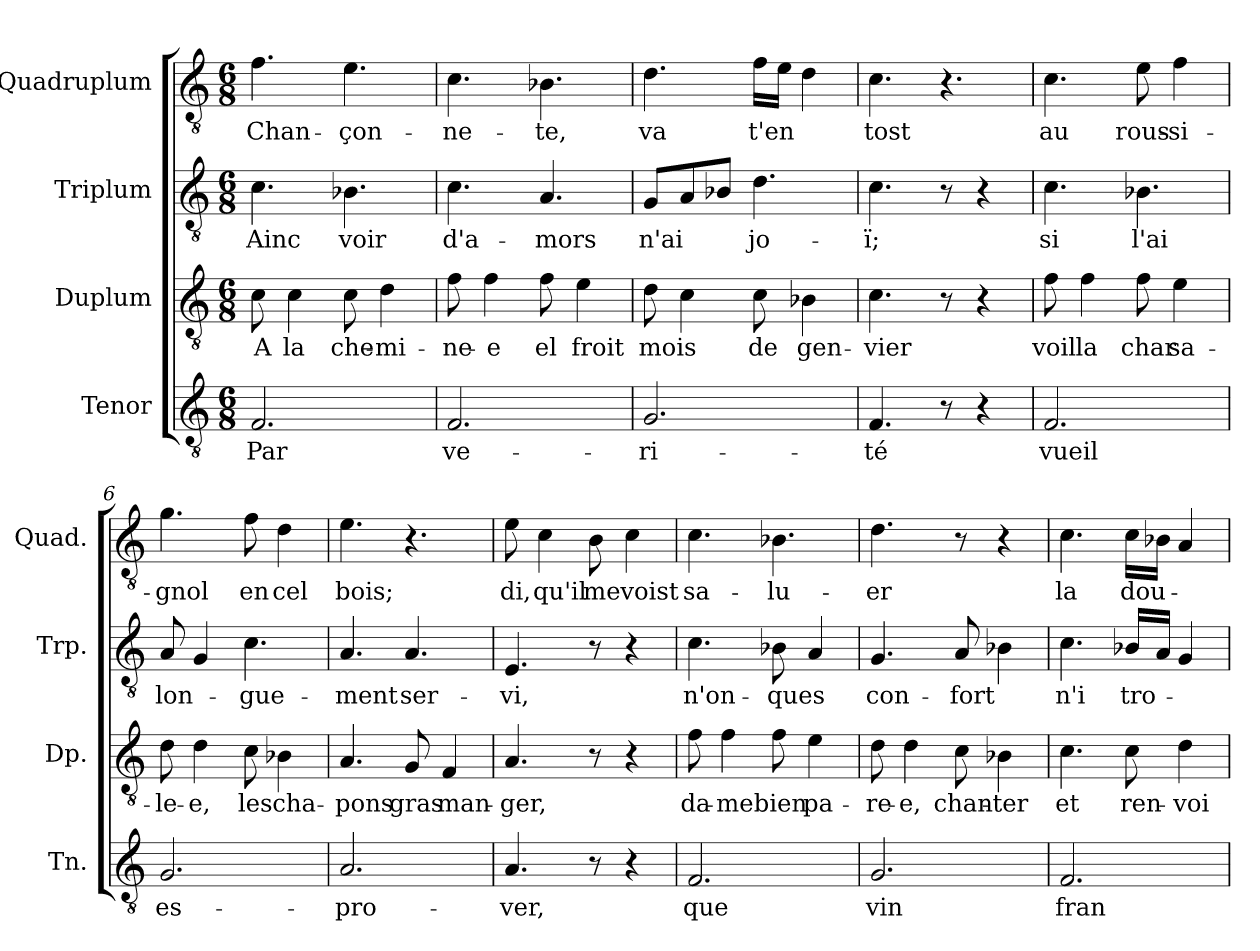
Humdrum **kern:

**kern	**text	**kern	**text	**kern	**text	**kern	**text
*part4	*part4	*part3	*part3	*part2	*part2	*part1	*part1
*staff4	*staff4	*staff3	*staff3	*staff2	*staff2	*staff1	*staff1
*I"Tenor	*	*I"Duplum	*	*I"Triplum	*	*I"Quadruplum	*
*I'Tn.	*	*I'Dp.	*	*I'Trp.	*	*I'Quad.	*
*clefGv2	*	*clefGv2	*	*clefGv2	*	*clefGv2	*
*k[]	*	*k[]	*	*k[]	*	*k[]	*
*M6/8	*	*M6/8	*	*M6/8	*	*M6/8	*
=1	=1	=1	=1	=1	=1	=1	=1
!	!LO:LY:b	!	!LO:LY:b	!	!LO:LY:b	!	!LO:LY:b
2.F/	Par	8c\	A	4.c\	Ainc	4.f\	Chan-
!	!	!	!LO:LY:b	!	!	!	!
.	.	4c\	la	.	.	.	.
!	!	!	!LO:LY:b	!	!LO:LY:b	!	!LO:LY:b
.	.	8c\	che-	4.B-i\	voir	4.e\	-çon-
!	!	!	!LO:LY:b	!	!	!	!
.	.	4d\	-mi-	.	.	.	.
=2	=2	=2	=2	=2	=2	=2	=2
!	!LO:LY:b	!	!LO:LY:b	!	!LO:LY:b	!	!LO:LY:b
2.F/	ve-	8f\	-ne-	4.c\	d'a-	4.c\	-ne-
!	!	!	!LO:LY:b	!	!	!	!
.	.	4f\	-e	.	.	.	.
!	!	!	!LO:LY:b	!	!LO:LY:b	!	!LO:LY:b
.	.	8f\	el	4.A/	-mors	4.B-i\	-te,
!	!	!	!LO:LY:b	!	!	!	!
.	.	4e\	froit	.	.	.	.
=3	=3	=3	=3	=3	=3	=3	=3
!	!LO:LY:b	!	!LO:LY:b	!	!LO:LY:b	!	!LO:LY:b
2.G/	-ri-	8d\	mois	8G/L	n'ai	4.d\	va
.	.	4c\	.	8A/	.	.	.
.	.	.	.	8B-i/J	.	.	.
!	!	!	!LO:LY:b	!	!LO:LY:b	!	!LO:LY:b
.	.	8c\	de	4.d\	jo-	16f\LL	t'en
.	.	.	.	.	.	16e\JJ	.
!	!	!	!LO:LY:b	!	!	!	!
.	.	4B-i\	gen-	.	.	4d\	.
=4	=4	=4	=4	=4	=4	=4	=4
!	!LO:LY:b	!	!LO:LY:b	!	!LO:LY:b	!	!LO:LY:b
4.F/	-té	4.c\	-vier	4.c\	-ï;	4.c\	tost
8r	.	8r	.	8r	.	4.r	.
4r	.	4r	.	4r	.	.	.
=5	=5	=5	=5	=5	=5	=5	=5
!	!LO:LY:b	!	!LO:LY:b	!	!LO:LY:b	!	!LO:LY:b
2.F/	vueil	8f\	voil	4.c\	si	4.c\	au
!	!	!	!LO:LY:b	!	!	!	!
.	.	4f\	la	.	.	.	.
!	!	!	!LO:LY:b	!	!LO:LY:b	!	!LO:LY:b
.	.	8f\	char	4.B-i\	l'ai	8e\	rous-
!	!	!	!LO:LY:b	!	!	!	!LO:LY:b
.	.	4e\	sa-	.	.	4f\	-si-
=6	=6	=6	=6	=6	=6	=6	=6
!	!LO:LY:b	!	!LO:LY:b	!	!LO:LY:b	!	!LO:LY:b
2.G/	es-	8d\	-le-	8A/	lon-	4.g\	-gnol
!	!	!	!LO:LY:b	!	!	!	!
.	.	4d\	-e,	4G/	.	.	.
!	!	!	!LO:LY:b	!	!LO:LY:b	!	!LO:LY:b
.	.	8c\	les	4.c\	-gue-	8f\	en
!	!	!	!LO:LY:b	!	!	!	!LO:LY:b
.	.	4B-i\	cha-	.	.	4d\	cel
!!LO:LB:g=z
=7	=7	=7	=7	=7	=7	=7	=7
!	!LO:LY:b	!	!LO:LY:b	!	!LO:LY:b	!	!LO:LY:b
2.A/	-pro-	4.A/	-pons	4.A/	-ment	4.e\	bois;
!	!	!	!LO:LY:b	!	!LO:LY:b	!	!
.	.	8G/	gras	4.A/	ser-	4.r	.
!	!	!	!LO:LY:b	!	!	!	!
.	.	4F/	man-	.	.	.	.
=8	=8	=8	=8	=8	=8	=8	=8
!	!LO:LY:b	!	!LO:LY:b	!	!LO:LY:b	!	!LO:LY:b
4.A/	-ver,	4.A/	-ger,	4.E/	-vi,	8e\	di,
!	!	!	!	!	!	!	!LO:LY:b
.	.	.	.	.	.	4c\	qu'il
!	!	!	!	!	!	!	!LO:LY:b
8r	.	8r	.	8r	.	8B\	me
!	!	!	!	!	!	!	!LO:LY:b
4r	.	4r	.	4r	.	4c\	voist
=9	=9	=9	=9	=9	=9	=9	=9
!	!LO:LY:b	!	!LO:LY:b	!	!LO:LY:b	!	!LO:LY:b
2.F/	que	8f\	da-	4.c\	n'on-	4.c\	sa-
!	!	!	!LO:LY:b	!	!	!	!
.	.	4f\	-me	.	.	.	.
!	!	!	!LO:LY:b	!	!LO:LY:b	!	!LO:LY:b
.	.	8f\	bien	8B-i\	-ques	4.B-i\	-lu-
!	!	!	!LO:LY:b	!	!	!	!
.	.	4e\	pa-	4A/	.	.	.
=10	=10	=10	=10	=10	=10	=10	=10
!	!LO:LY:b	!	!LO:LY:b	!	!LO:LY:b	!	!LO:LY:b
2.G/	vin	8d\	-re-	4.G/	con-	4.d\	-er
!	!	!	!LO:LY:b	!	!	!	!
.	.	4d\	-e,	.	.	.	.
!	!	!	!LO:LY:b	!	!LO:LY:b	!	!
.	.	8c\	chan-	8A/	-fort	8r	.
!	!	!	!LO:LY:b	!	!	!	!
.	.	4B-i\	-ter	4B-i\	.	4r	.
=11	=11	=11	=11	=11	=11	=11	=11
!	!LO:LY:b	!	!LO:LY:b	!	!LO:LY:b	!	!LO:LY:b
2.F/	fran-	4.c\	et	4.c\	n'i	4.c\	la
!	!	!	!LO:LY:b	!	!LO:LY:b	!	!LO:LY:b
.	.	8c\	ren-	16B-i/LL	tro-	16c\LL	dou-
.	.	.	.	16A/JJ	.	16B-i\JJ	.
!	!	!	!LO:LY:b	!	!	!	!
.	.	4d\	-voi-	4G/	.	4A/	.
=	=	=	=	=	=	=	=
*-	*-	*-	*-	*-	*-	*-	*-
